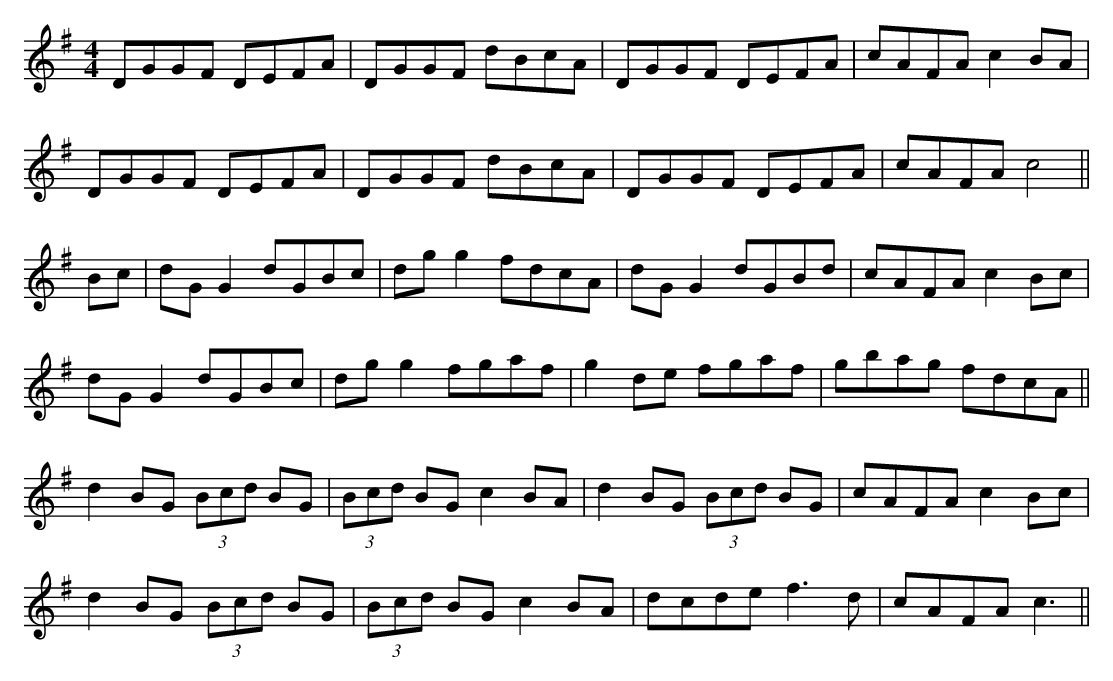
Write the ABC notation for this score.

X:1
M:4/4
K:G
DGGF DEFA|DGGF dBcA|DGGF DEFA|cAFA c2 BA|
DGGF DEFA|DGGF dBcA|DGGF DEFA|cAFA c4||
Bc|dG G2 dGBc|dg g2 fdcA|dG G2 dGBd|cAFA c2 Bc|
dG G2 dGBc|dg g2 fgaf|g2 de fgaf|gbag fdcA||
d2 BG (3Bcd BG|(3Bcd BG c2 BA|d2 BG (3Bcd BG|cAFA c2 Bc|
d2 BG (3Bcd BG|(3Bcd BG c2 BA|dcde f3d|cAFA c3||
